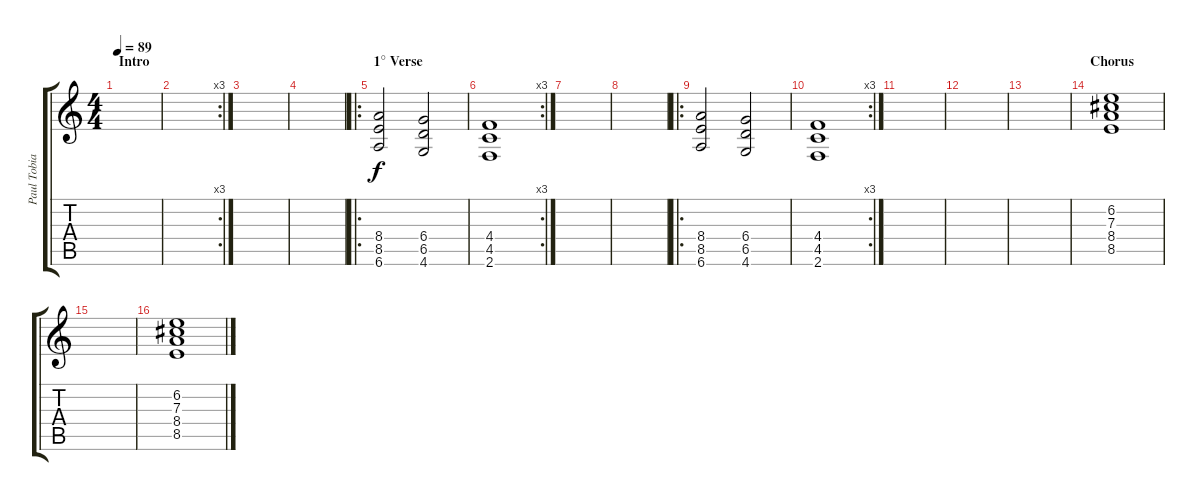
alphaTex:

\track ("Paul Tobias" "Paul Tobia") {instrument distortionguitar}
\staff {score tabs}
\tuning (Eb4 Bb3 Gb3 Db3 Ab2 Eb2) {hide}
\ts (4 4)
\section ("" "Intro")
\tempo 89
\clef g2
\ks c
|
\rc 3
|
|
|
\ro
\section ("" "1° Verse")
(8.4 8.5 6.6).2 (6.4 6.5 4.6).2 |
\rc 3
(4.4 4.5 2.6).1 |
|
|
\ro
(8.4 8.5 6.6).2 (6.4 6.5 4.6).2 |
\rc 3
(4.4 4.5 2.6).1 |
|
|
|
\section ("" "Chorus")
(6.2 7.3 8.4 8.5).1 |
|
(6.2 7.3 8.4 8.5).1
